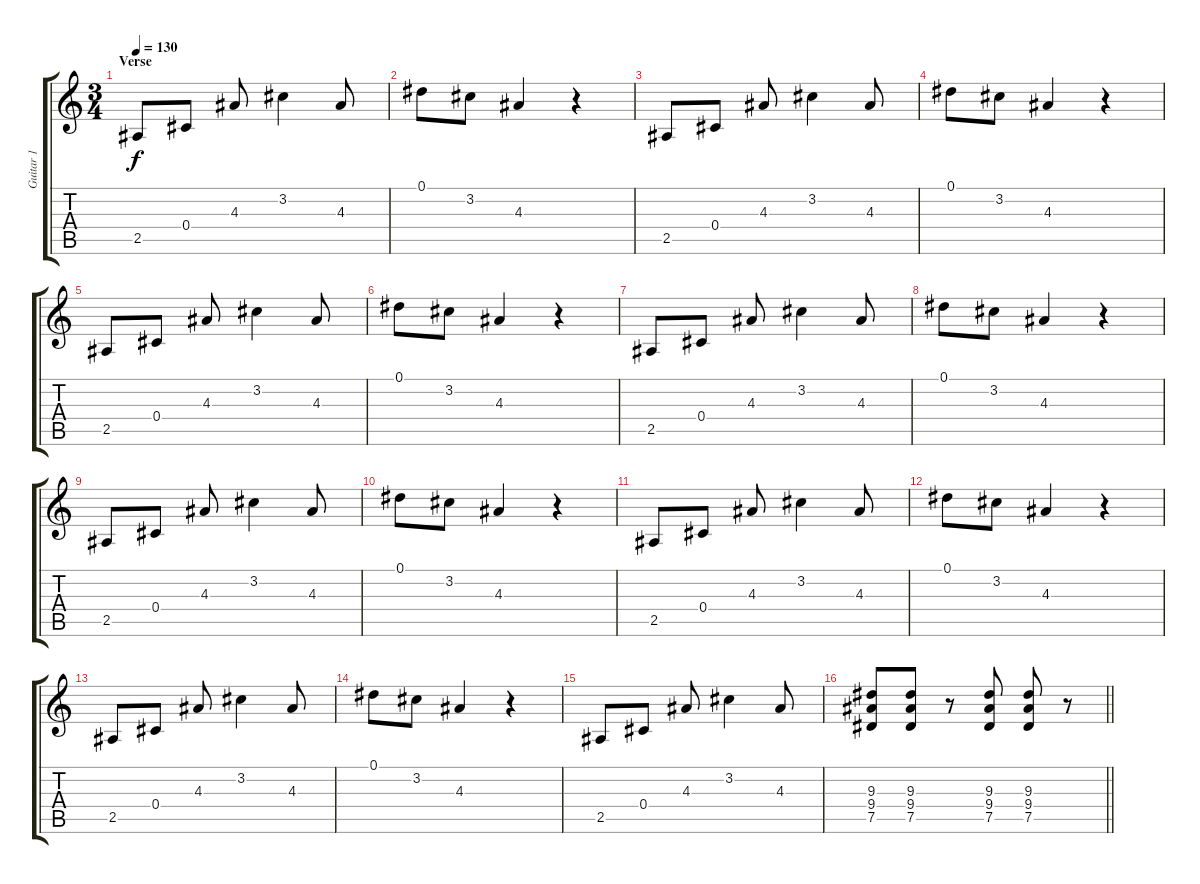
\track ("Guitar 1" "Guitar 1") {instrument distortionguitar}
\staff {score tabs}
\tuning (Eb4 Bb3 Gb3 Db3 Ab2 Eb2) {hide}
\ts (3 4)
\section ("" "Verse")
\tempo 130
\clef g2
\ks c
2.5.8{dy f} 0.4.8 4.3.8 3.2.4 4.3.8 |
0.1.8 3.2.8 4.3.4 r.4 |
2.5.8 0.4.8 4.3.8 3.2.4 4.3.8 |
0.1.8 3.2.8 4.3.4 r.4 |
2.5.8 0.4.8 4.3.8 3.2.4 4.3.8 |
0.1.8 3.2.8 4.3.4 r.4 |
2.5.8 0.4.8 4.3.8 3.2.4 4.3.8 |
0.1.8 3.2.8 4.3.4 r.4 |
2.5.8 0.4.8 4.3.8 3.2.4 4.3.8 |
0.1.8 3.2.8 4.3.4 r.4 |
2.5.8 0.4.8 4.3.8 3.2.4 4.3.8 |
0.1.8 3.2.8 4.3.4 r.4 |
2.5.8 0.4.8 4.3.8 3.2.4 4.3.8 |
0.1.8 3.2.8 4.3.4 r.4 |
2.5.8 0.4.8 4.3.8 3.2.4 4.3.8 |
\barLineRight lightlight
(9.3 9.4 7.5).8 (9.3 9.4 7.5).8 r.8 (9.3 9.4 7.5).8 (9.3 9.4 7.5).8 r.8
